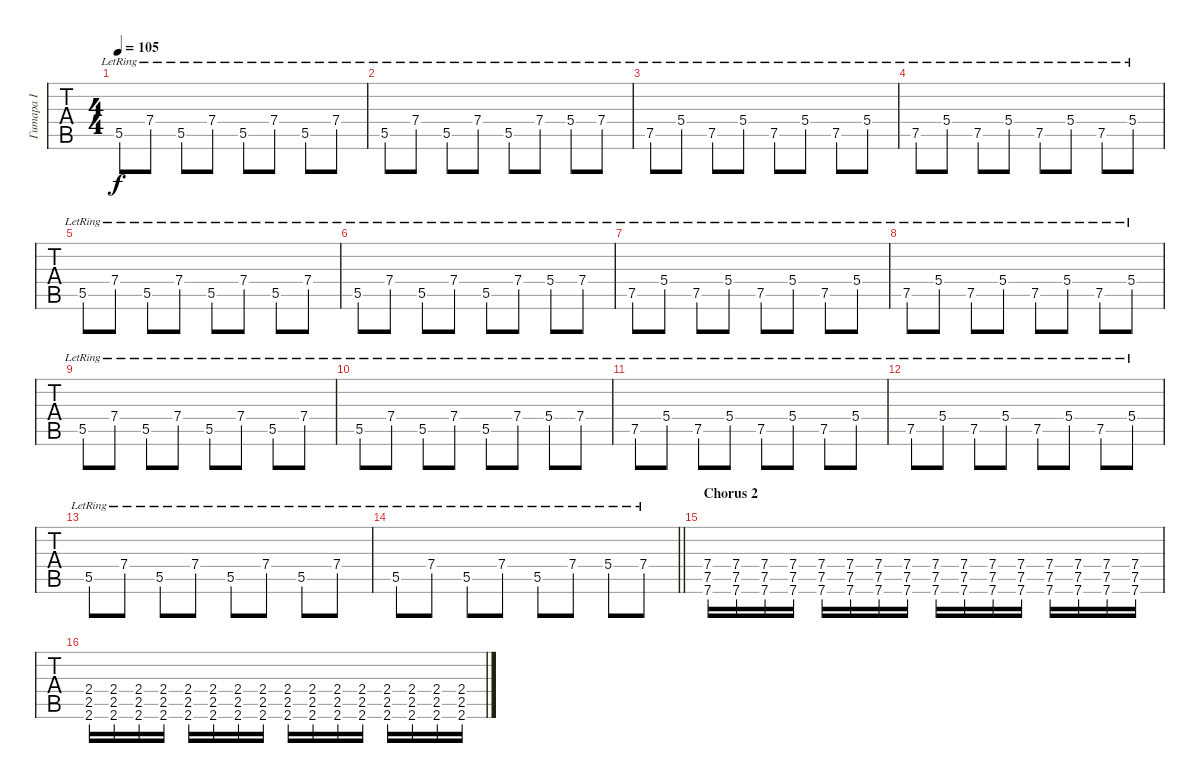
\track ("Гитара I" "Гитара I") {instrument electricguitarjazz}
\staff {tabs}
\tuning (E4 B3 G3 D3 A2 D2) {hide}
\ts (4 4)
\tempo 105
\clef g2
\ks c
5.5{lr}.8{dy f} 7.4{lr}.8 5.5{lr}.8 7.4{lr}.8 5.5{lr}.8 7.4{lr}.8 5.5{lr}.8 7.4{lr}.8 |
5.5{lr}.8 7.4{lr}.8 5.5{lr}.8 7.4{lr}.8 5.5{lr}.8 7.4{lr}.8 5.4{lr}.8 7.4{lr}.8 |
7.5{lr}.8 5.4{lr}.8 7.5{lr}.8 5.4{lr}.8 7.5{lr}.8 5.4{lr}.8 7.5{lr}.8 5.4{lr}.8 |
7.5{lr}.8 5.4{lr}.8 7.5{lr}.8 5.4{lr}.8 7.5{lr}.8 5.4{lr}.8 7.5{lr}.8 5.4{lr}.8 |
5.5{lr}.8 7.4{lr}.8 5.5{lr}.8 7.4{lr}.8 5.5{lr}.8 7.4{lr}.8 5.5{lr}.8 7.4{lr}.8 |
5.5{lr}.8 7.4{lr}.8 5.5{lr}.8 7.4{lr}.8 5.5{lr}.8 7.4{lr}.8 5.4{lr}.8 7.4{lr}.8 |
7.5{lr}.8 5.4{lr}.8 7.5{lr}.8 5.4{lr}.8 7.5{lr}.8 5.4{lr}.8 7.5{lr}.8 5.4{lr}.8 |
7.5{lr}.8 5.4{lr}.8 7.5{lr}.8 5.4{lr}.8 7.5{lr}.8 5.4{lr}.8 7.5{lr}.8 5.4{lr}.8 |
5.5{lr}.8 7.4{lr}.8 5.5{lr}.8 7.4{lr}.8 5.5{lr}.8 7.4{lr}.8 5.5{lr}.8 7.4{lr}.8 |
5.5{lr}.8 7.4{lr}.8 5.5{lr}.8 7.4{lr}.8 5.5{lr}.8 7.4{lr}.8 5.4{lr}.8 7.4{lr}.8 |
7.5{lr}.8 5.4{lr}.8 7.5{lr}.8 5.4{lr}.8 7.5{lr}.8 5.4{lr}.8 7.5{lr}.8 5.4{lr}.8 |
7.5{lr}.8 5.4{lr}.8 7.5{lr}.8 5.4{lr}.8 7.5{lr}.8 5.4{lr}.8 7.5{lr}.8 5.4{lr}.8 |
5.5{lr}.8 7.4{lr}.8 5.5{lr}.8 7.4{lr}.8 5.5{lr}.8 7.4{lr}.8 5.5{lr}.8 7.4{lr}.8 |
\barLineRight lightlight
5.5{lr}.8 7.4{lr}.8 5.5{lr}.8 7.4{lr}.8 5.5{lr}.8 7.4{lr}.8 5.4{lr}.8 7.4{lr}.8 |
\section ("" "Chorus 2")
(7.4 7.5 7.6).16{instrument overdrivenguitar} (7.4 7.5 7.6).16 (7.4 7.5 7.6).16 (7.4 7.5 7.6).16 (7.4 7.5 7.6).16 (7.4 7.5 7.6).16 (7.4 7.5 7.6).16 (7.4 7.5 7.6).16 (7.4 7.5 7.6).16 (7.4 7.5 7.6).16 (7.4 7.5 7.6).16 (7.4 7.5 7.6).16 (7.4 7.5 7.6).16 (7.4 7.5 7.6).16 (7.4 7.5 7.6).16 (7.4 7.5 7.6).16 |
(2.4 2.5 2.6).16 (2.4 2.5 2.6).16 (2.4 2.5 2.6).16 (2.4 2.5 2.6).16 (2.4 2.5 2.6).16 (2.4 2.5 2.6).16 (2.4 2.5 2.6).16 (2.4 2.5 2.6).16 (2.4 2.5 2.6).16 (2.4 2.5 2.6).16 (2.4 2.5 2.6).16 (2.4 2.5 2.6).16 (2.4 2.5 2.6).16 (2.4 2.5 2.6).16 (2.4 2.5 2.6).16 (2.4 2.5 2.6).16
